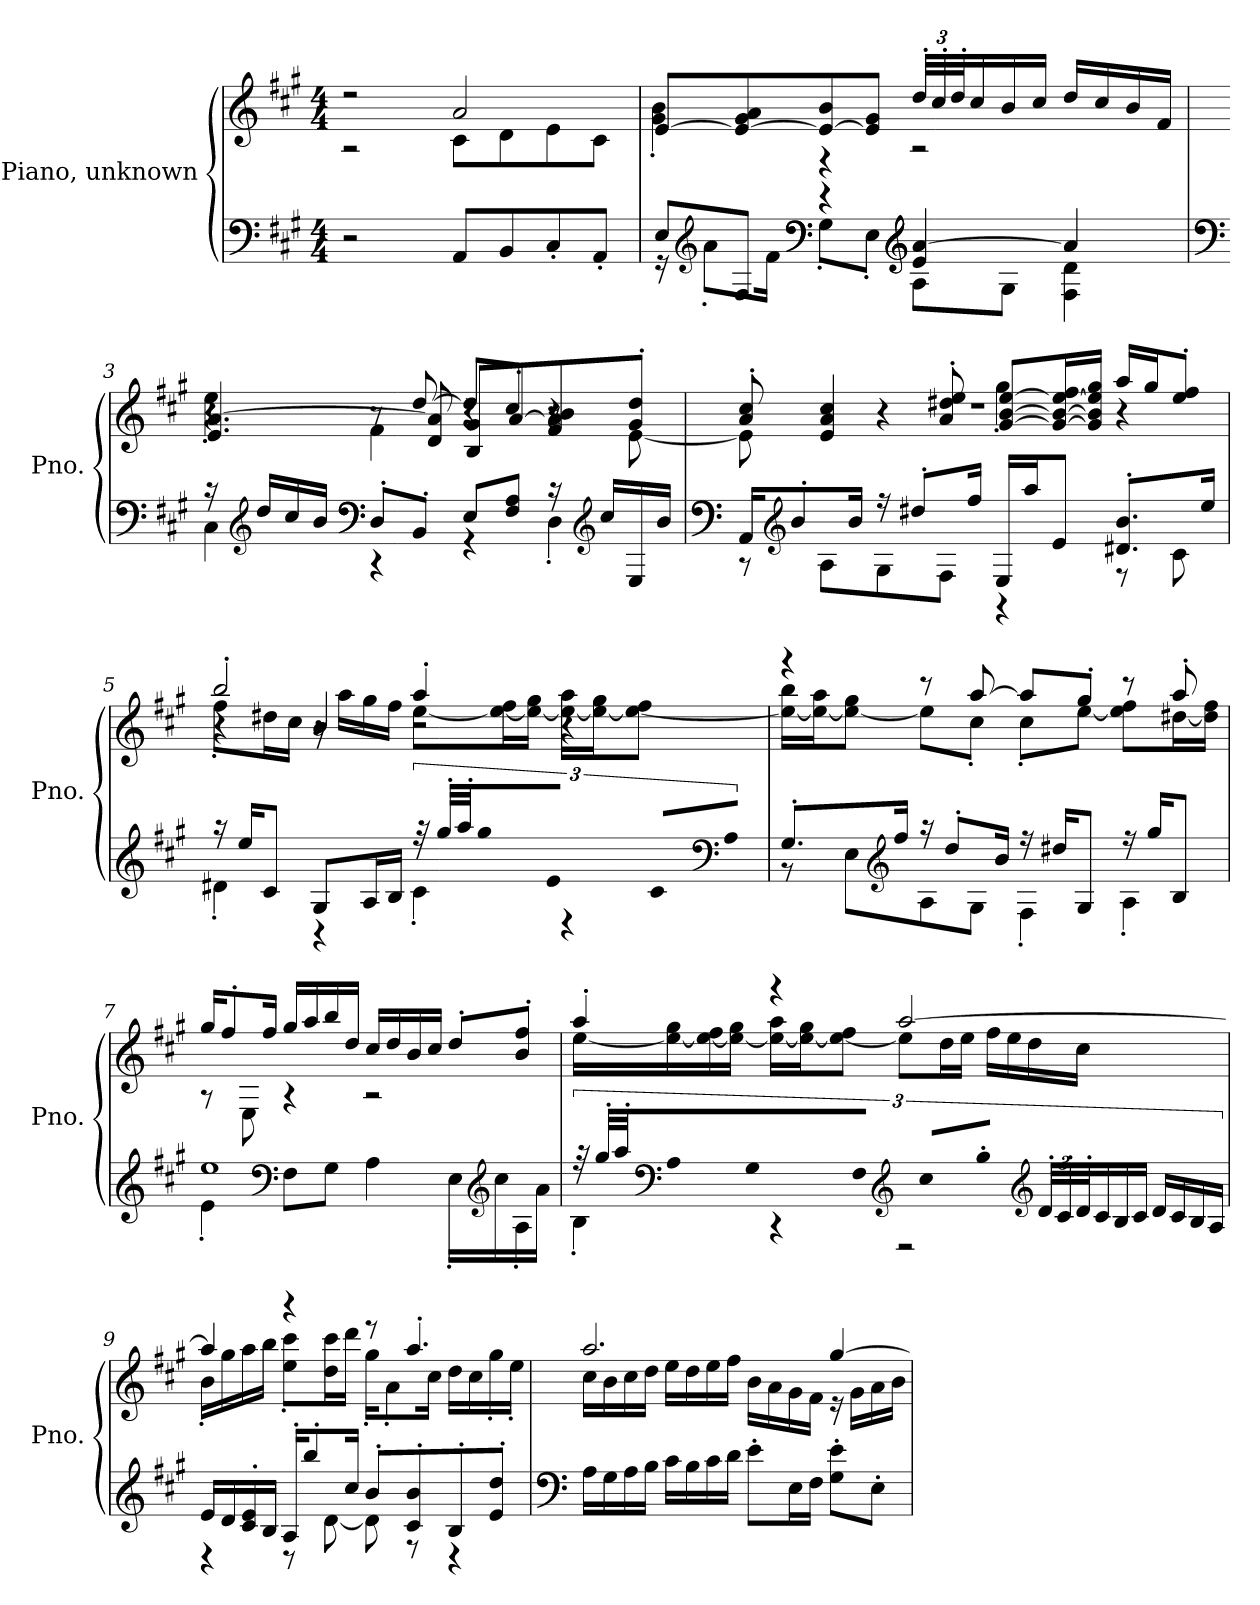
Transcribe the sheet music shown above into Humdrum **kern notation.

**kern	**kern
*part1	*part1
*staff2	*staff1
*I"Piano, unknown	*
*I'Pno.	*
*clefF4	*clefG2
*k[f#c#g#]	*k[f#c#g#]
*M4/4	*M4/4
*MM120	*MM120
=1	=1
*	*^
2r	2r	2r
8AA/L	2a/	8c#\L
8BB/	.	8d\
8C#'/	.	8e\
8AA'/J	.	8c#\J
=2	=2	=2
*^	*	*
8E/L	16r	[8e/L	4g#\' 4b\'
*clefG2	*	*	*
.	8a'\L	.	.
8F#/J	.	8e/_ 8g#/ 8a/	.
.	16f#\Jk	.	.
*clefF4	*	*	*
4r	8G#'\L	8e/_ 8b/	4r
.	8E'\J	8e/] 8g#/J	.
*clefG2	*	*	*
*	*	*Xbrackettup	*
4e/ [4a/	8A\L	48dd'/LLL	2r
.	.	48cc#'/	.
.	.	48dd'/J	.
.	.	16cc#/	.
.	8G#\J	16b/	.
.	.	16cc#/JJ	.
4a/]	4F#\ 4d\	16dd/LL	.
.	.	16cc#/	.
.	.	16b/	.
.	.	16f#/JJ	.
*	*	*v	*v
!!LO:LB:g=z
=3	=3	=3
*clefF4	*	*
*	*	*^
*	*	*	*^
16r	4C#\	4r	4ee'\	4.e/ [4.a/
*clefG2	*	*	*	*
16dd/LL	.	.	.	.
16cc#/	.	.	.	.
16b/JJ	.	.	.	.
*clefF4	*	*	*	*
8D'/L	4r	8r	4f#\	.
8BB'/J	.	[8dd/	.	8d/ 8a/]
8E/L	4r	8dd/L]	4r	8B/ 8g#/L
8F#/ 8A/J	.	8cc#'/J	.	[8a/
16r	4D'\	4r	8r	8f#/ 8a/] 8b/
*clefG2	*	*	*	*
16cc#/LL	.	.	.	.
16E/	.	.	[8e\	8g#/' 8dd/'J
16b/JJ	.	.	.	.
=4	=4	=4	=4	=4
*clefF4	*	*	*	*
16AA/KL	8r	1r	8e\]	8a/' 8cc#/'
*clefG2	*	*	*	*
8b'/	.	.	.	.
.	8A\L	.	8r	4e/ 4a/ 4cc#/
16b/Jk	.	.	.	.
16r	8G#\	.	4r	.
8dd#X'/L	.	.	.	.
.	8F#\J	.	.	8a/' 8dd#X/' 8ee/'
16ff#/Jk	.	.	.	.
16E/LL	4r	.	4gg#'\	[8g#/ [8b/ [8ee/L
16aa/J	.	.	.	.
8e/J	.	.	.	16g#/_ 16b/_ 16ee/_ 16ff#/L
.	.	.	.	16g#/] 16b/] 16ee/] 16gg#/JJ
8.d#X/' 8.b/'L	8r	.	4r	16aa/LL
.	.	.	.	16gg#/J
.	8c#\	.	.	8ee/' 8ff#/'J
16ee/Jk	.	.	.	.
!!LO:LB:g=z	!!	!!
=5	=5	=5	=5	=5
16r	4d#X'\	2bb'/	8ff#'\L	4r
16ee/KL	.	.	.	.
8c#/J	.	.	16dd#X\L	.
.	.	.	16cc#\JJ	.
8G#/L	4r	.	16r	4b/
.	.	.	16aa\LL	.
16A/L	.	.	16gg#\	.
16B/JJ	.	.	16ff#\JJ	.
48r	4c#'\	4aa'/	[8ee\L	2r
48gg#'/LLL	.	.	.	.
48aa'/J	.	.	.	.
16gg#/J	.	.	.	.
8e/J	.	.	16ee\_ 16ff#\L	.
.	.	.	16ee\_ 16gg#\JJ	.
8c#/L	4r	4r	16ee\_ 16aa\LL	.
.	.	.	16ee\_ 16gg#\J	.
*clefF4	*	*	*	*
8A/J	.	.	8ee\_ 8ff#\J	.
*	*	*	*v	*v
=6	=6	=6	=6
8.G#'/L	8r	4r	16ee\_ 16bb\LL
.	.	.	16ee\_ 16aa\J
.	8E\L	.	8ee\_ 8gg#\J
*clefG2	*	*	*
16ff#/Jk	.	.	.
16r	8A\	8r	8ee\L]
8dd'/L	.	.	.
.	8G#\J	[8aa/	8cc#'\J
16b/Jk	.	.	.
16r	4F#'\	8aa/L]	8cc#'\L
16dd#X/KL	.	.	.
8G#/J	.	8gg#'/J	[8ee\J
16r	4A'\	8r	8ee\] 8ff#\L
16gg#/KL	.	.	.
8B/J	.	8aa'/	[16dd#X\L
.	.	.	16dd#\] 16ff#\JJ
!!LO:LB:g=z	!!
=7	=7	=7	=7
1ee	4e'\	16gg#/KL	8r
.	.	8ff#'/	.
.	.	.	8E\
.	.	16ff#/Jk	.
*clefF4	*	*	*
.	8F#\L	16gg#/LL	4r
.	.	16aa/	.
.	8G#\J	16bb/	.
.	.	16dd/JJ	.
.	4A\	16cc#/LL	2r
.	.	16dd/	.
.	.	16b/	.
.	.	16cc#/JJ	.
.	16E'\LL	8dd'/L	.
*clefG2	*	*	*
.	16cc#\	.	.
.	16A'\	8b/' 8ff#/'J	.
.	16a\JJ	.	.
!!LO:LB:g=z	!!
=8	=8	=8	=8
48r	4B'\	4aa'/	[16ee\LL
48gg#'/LLL	.	.	.
48aa'/J	.	.	.
*clefF4	*	*	*
16A/	.	.	16ee\_ 16gg#\
16G#/	.	.	16ee\_ 16ff#\
16F#/JJ	.	.	16ee\_ 16gg#\JJ
8E/L	4r	4r	16ee\_ 16aa\LL
.	.	.	16ee\_ 16gg#\J
8B'/J	.	.	8ee\_ 8ff#\J
*clefG2	*	*	*
*Xbrackettup	*	*	*
48d'/LLL	2r	[2aa/	8ee\L]
48c#'/	.	.	.
48d'/J	.	.	.
16c#/	.	.	.
16B/	.	.	16dd\L
16c#/JJ	.	.	16ee\JJ
16d/LL	.	.	16ff#\LL
16c#/	.	.	16ee\
16B/	.	.	16dd\
16A/JJ	.	.	16cc#\JJ
=9	=9	=9	=9
16e/LL	4r	4aa/]	16b'\LL
16d/	.	.	16gg#\
16c#/' 16e/'	.	.	16aa\
16B/JJ	.	.	16bb\JJ
16A'/KL	8r	4r	8ee\' 8ccc#\'L
8bb'/	.	.	.
.	[8d\	.	16dd\ 16ccc#\L
16cc#/Jk	.	.	16ddd\JJ
8b'/L	8d\]	8r	16gg#'\KL
.	.	.	8a'\
8c#/' 8b/'	8r	4.aa'/	.
.	.	.	16cc#\Jk
8B'/	4r	.	16dd\LL
.	.	.	16cc#\
8e/' 8dd/'J	.	.	16gg#'\
.	.	.	16ee'\JJ
*v	*v	*	*
!!LO:LB:g=z	!!
=10	=10	=10
*clefF4	*	*
16A\LL	2.aa/	16cc#\LL
16G#\	.	16b\
16A\	.	16cc#\
16B\JJ	.	16dd\JJ
16c#\LL	.	16ee\LL
16B\	.	16dd\
16c#\	.	16ee\
16d\JJ	.	16ff#\JJ
8e'\L	.	16b\LL
.	.	16a\
16E\L	.	16g#\
16F#\JJ	.	16f#\JJ
8G#\' 8e\'L	[4gg#/	16r
.	.	16g#\LL
8E'\J	.	16a\
.	.	16b\JJ
*	*v	*v
=	=
*-	*-
